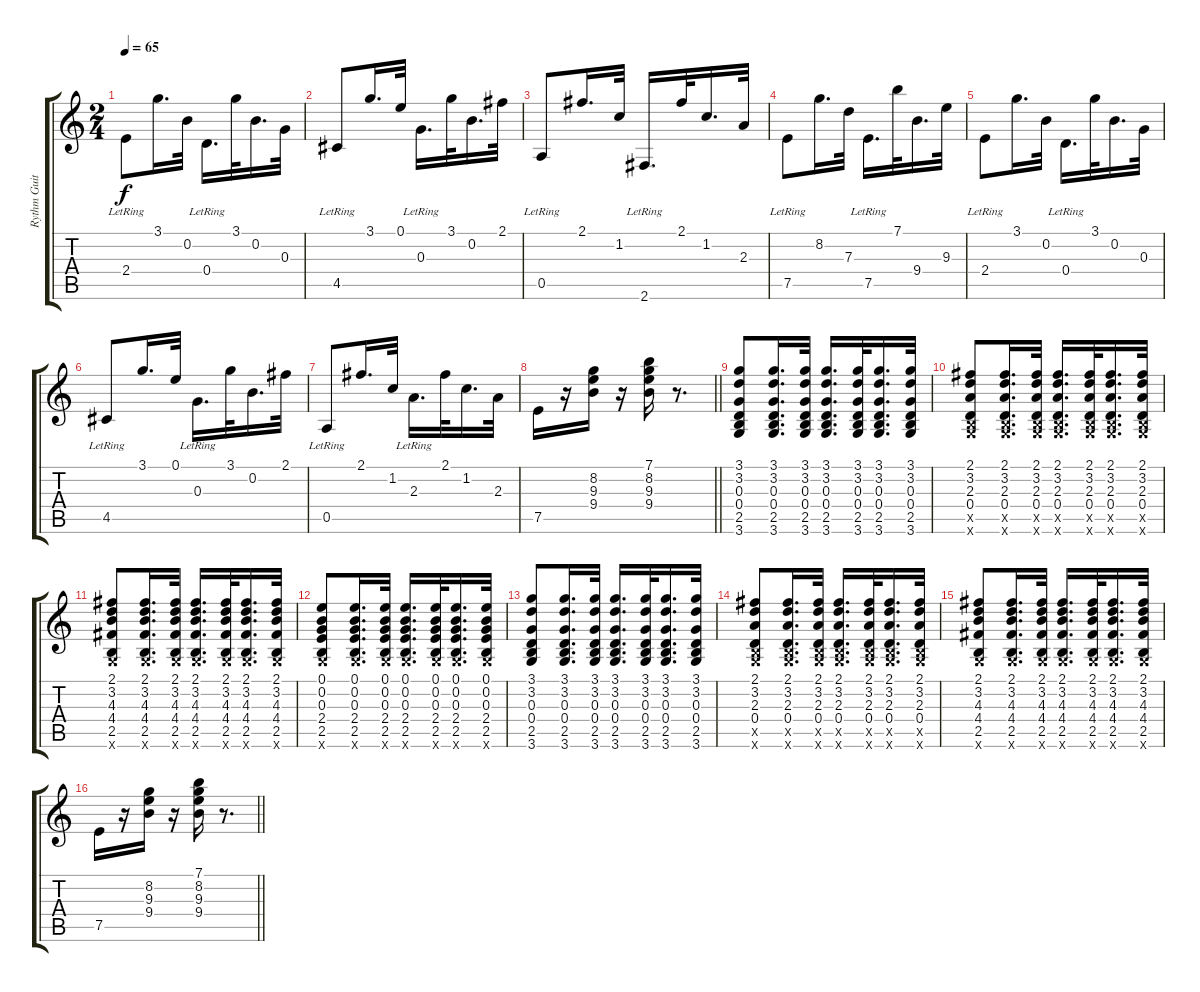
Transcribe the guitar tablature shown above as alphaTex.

\track ("Rythm Guitar" "Rythm Guit") {instrument acousticguitarsteel}
\staff {score tabs}
\tuning (E4 B3 G3 D3 A2 E2) {hide}
\ts (2 4)
\tempo 65
\clef g2
\ks c
2.4{lr}.8{dy f} 3.1.16{d} 0.2.32 0.4{lr}.16{d} 3.1.32 0.2.16{d} 0.3.32 |
4.5{lr}.8 3.1.16{d} 0.1.32 0.3{lr}.16{d} 3.1.32 0.2.16{d} 2.1.32 |
0.5{lr}.8 2.1.16{d} 1.2.32 2.6{lr}.16{d} 2.1.32 1.2.16{d} 2.3.32 |
7.5{lr}.8 8.2.16{d} 7.3.32 7.5{lr}.16{d} 7.1.32 9.4.16{d} 9.3.32 |
2.4{lr}.8 3.1.16{d} 0.2.32 0.4{lr}.16{d} 3.1.32 0.2.16{d} 0.3.32 |
4.5{lr}.8 3.1.16{d} 0.1.32 0.3{lr}.16{d} 3.1.32 0.2.16{d} 2.1.32 |
0.5{lr}.8 2.1.16{d} 1.2.32 2.3{lr}.16{d} 2.1.32 1.2.16{d} 2.3.32 |
\barLineRight lightlight
7.5.16 r.16 (8.2 9.3 9.4).16 r.16 (7.1 8.2 9.3 9.4).16 r.8{d} |
(3.1 3.2 0.3 0.4 2.5 3.6).8 (3.1 3.2 0.3 0.4 2.5 3.6).16{d} (3.1 3.2 0.3 0.4 2.5 3.6).32 (3.1 3.2 0.3 0.4 2.5 3.6).16{d} (3.1 3.2 0.3 0.4 2.5 3.6).32 (3.1 3.2 0.3 0.4 2.5 3.6).16{d} (3.1 3.2 0.3 0.4 2.5 3.6).32 |
(2.1 3.2 2.3 0.4 2.5{x} 3.6{x}).8 (2.1 3.2 2.3 0.4 2.5{x} 3.6{x}).16{d} (2.1 3.2 2.3 0.4 2.5{x} 3.6{x}).32 (2.1 3.2 2.3 0.4 2.5{x} 3.6{x}).16{d} (2.1 3.2 2.3 0.4 2.5{x} 3.6{x}).32 (2.1 3.2 2.3 0.4 2.5{x} 3.6{x}).16{d} (2.1 3.2 2.3 0.4 2.5{x} 3.6{x}).32 |
(2.1 3.2 4.3 4.4 2.5 3.6{x}).8 (2.1 3.2 4.3 4.4 2.5 3.6{x}).16{d} (2.1 3.2 4.3 4.4 2.5 3.6{x}).32 (2.1 3.2 4.3 4.4 2.5 3.6{x}).16{d} (2.1 3.2 4.3 4.4 2.5 3.6{x}).32 (2.1 3.2 4.3 4.4 2.5 3.6{x}).16{d} (2.1 3.2 4.3 4.4 2.5 3.6{x}).32 |
(0.1 0.2 0.3 2.4 2.5 3.6{x}).8 (0.1 0.2 0.3 2.4 2.5 3.6{x}).16{d} (0.1 0.2 0.3 2.4 2.5 3.6{x}).32 (0.1 0.2 0.3 2.4 2.5 3.6{x}).16{d} (0.1 0.2 0.3 2.4 2.5 3.6{x}).32 (0.1 0.2 0.3 2.4 2.5 3.6{x}).16{d} (0.1 0.2 0.3 2.4 2.5 3.6{x}).32 |
(3.1 3.2 0.3 0.4 2.5 3.6).8 (3.1 3.2 0.3 0.4 2.5 3.6).16{d} (3.1 3.2 0.3 0.4 2.5 3.6).32 (3.1 3.2 0.3 0.4 2.5 3.6).16{d} (3.1 3.2 0.3 0.4 2.5 3.6).32 (3.1 3.2 0.3 0.4 2.5 3.6).16{d} (3.1 3.2 0.3 0.4 2.5 3.6).32 |
(2.1 3.2 2.3 0.4 2.5{x} 3.6{x}).8 (2.1 3.2 2.3 0.4 2.5{x} 3.6{x}).16{d} (2.1 3.2 2.3 0.4 2.5{x} 3.6{x}).32 (2.1 3.2 2.3 0.4 2.5{x} 3.6{x}).16{d} (2.1 3.2 2.3 0.4 2.5{x} 3.6{x}).32 (2.1 3.2 2.3 0.4 2.5{x} 3.6{x}).16{d} (2.1 3.2 2.3 0.4 2.5{x} 3.6{x}).32 |
(2.1 3.2 4.3 4.4 2.5 3.6{x}).8 (2.1 3.2 4.3 4.4 2.5 3.6{x}).16{d} (2.1 3.2 4.3 4.4 2.5 3.6{x}).32 (2.1 3.2 4.3 4.4 2.5 3.6{x}).16{d} (2.1 3.2 4.3 4.4 2.5 3.6{x}).32 (2.1 3.2 4.3 4.4 2.5 3.6{x}).16{d} (2.1 3.2 4.3 4.4 2.5 3.6{x}).32 |
\barLineRight lightlight
7.5.16 r.16 (8.2 9.3 9.4).16 r.16 (7.1 8.2 9.3 9.4).16 r.8{d}
